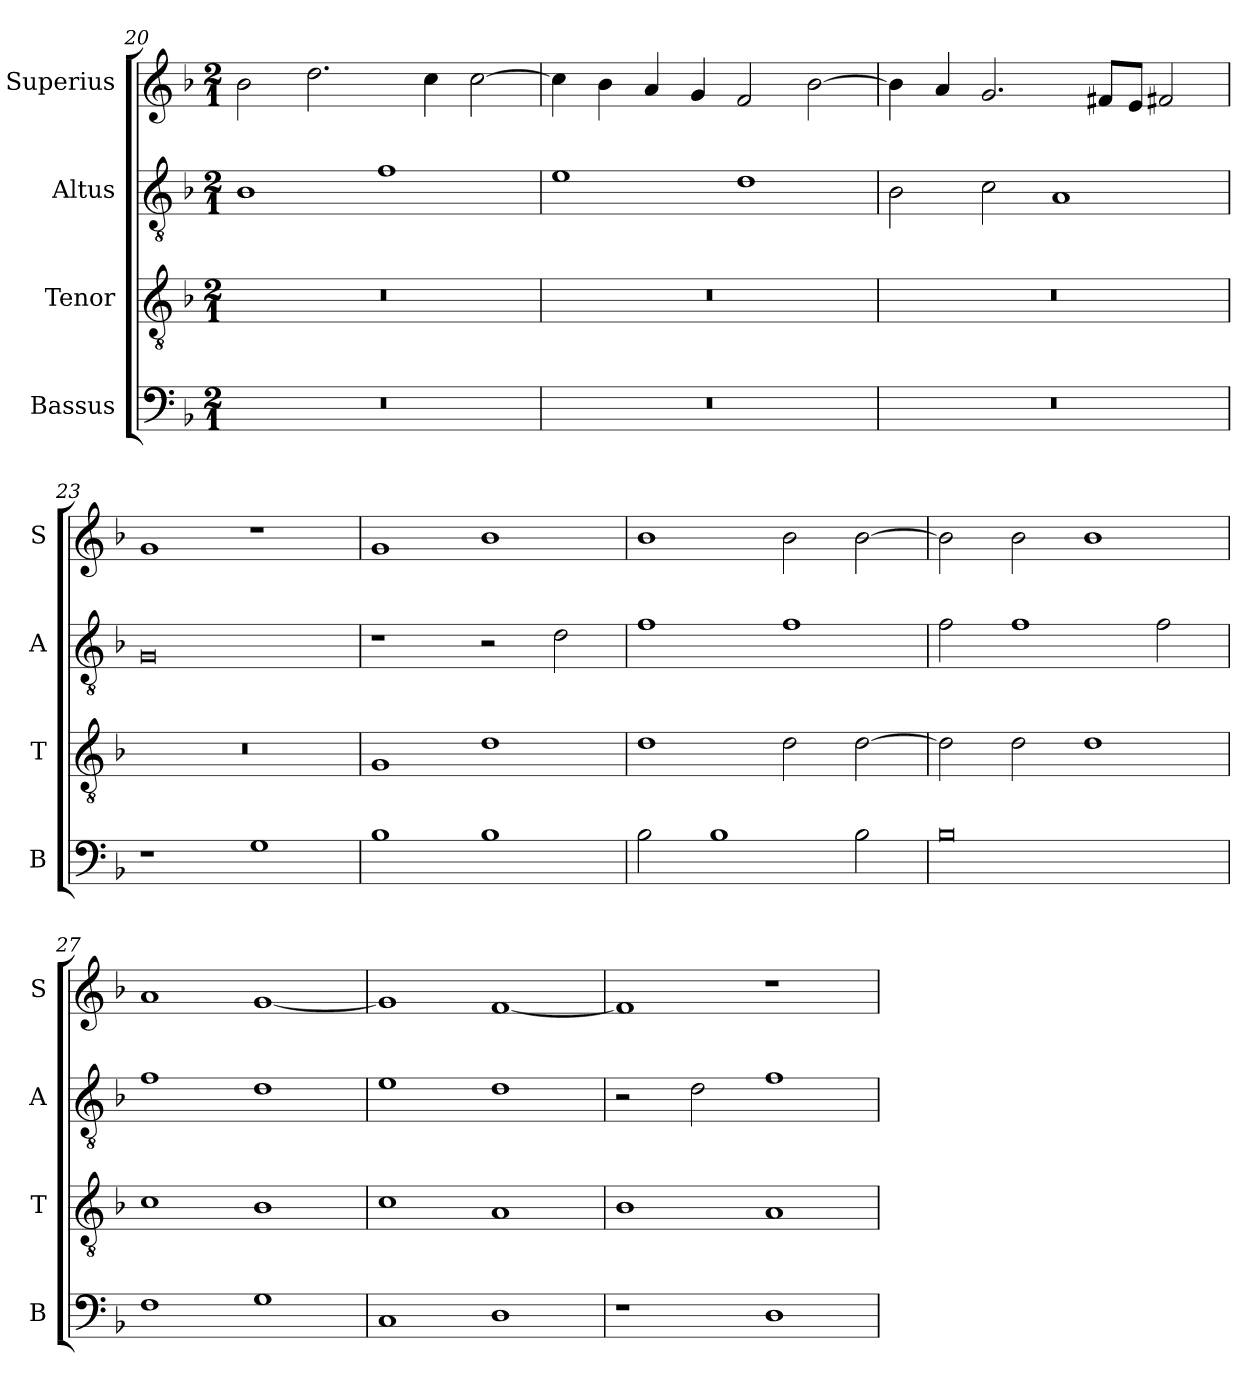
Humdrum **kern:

**kern	**kern	**kern	**kern
*part4	*part3	*part2	*part1
*staff4	*staff3	*staff2	*staff1
*I"Bassus	*I"Tenor	*I"Altus	*I"Superius
*I'B	*I'T	*I'A	*I'S
*clefF4	*clefGv2	*clefGv2	*clefG2
*k[b-]	*k[b-]	*k[b-]	*k[b-]
*F:	*F:	*F:	*F:
*M2/1	*M2/1	*M2/1	*M2/1
=20	=20	=20	=20
0r	0r	1B-	2b-
.	.	.	2.dd
.	.	1f	.
.	.	.	4cc
.	.	.	[2cc
=21	=21	=21	=21
0r	0r	1e	4cc]
.	.	.	4b-
.	.	.	4a
.	.	.	4g
.	.	1d	2f
.	.	.	[2b-
=22	=22	=22	=22
0r	0r	2B-	4b-]
.	.	.	4a
.	.	2c	2.g
.	.	1A	.
.	.	.	8f#XL
.	.	.	8eJ
.	.	.	2f#X
=23	=23	=23	=23
1r	0r	0G	1g
1G	.	.	1r
=24	=24	=24	=24
1B-	1G	1r	1g
1B-	1d	2r	1b-
.	.	2d	.
=25	=25	=25	=25
2B-	1d	1f	1b-
1B-	.	.	.
.	2d	1f	2b-
2B-	[2d	.	[2b-
=26	=26	=26	=26
0B-	2d]	2f	2b-]
.	2d	1f	2b-
.	1d	.	1b-
.	.	2f	.
=27	=27	=27	=27
1F	1c	1f	1a
1G	1B-	1d	[1g
=28	=28	=28	=28
1C	1c	1e	1g]
1D	1A	1d	[1f
=29	=29	=29	=29
1r	1B-	2r	1f]
.	.	2d	.
1D	1A	1f	1r
=	=	=	=
*-	*-	*-	*-
